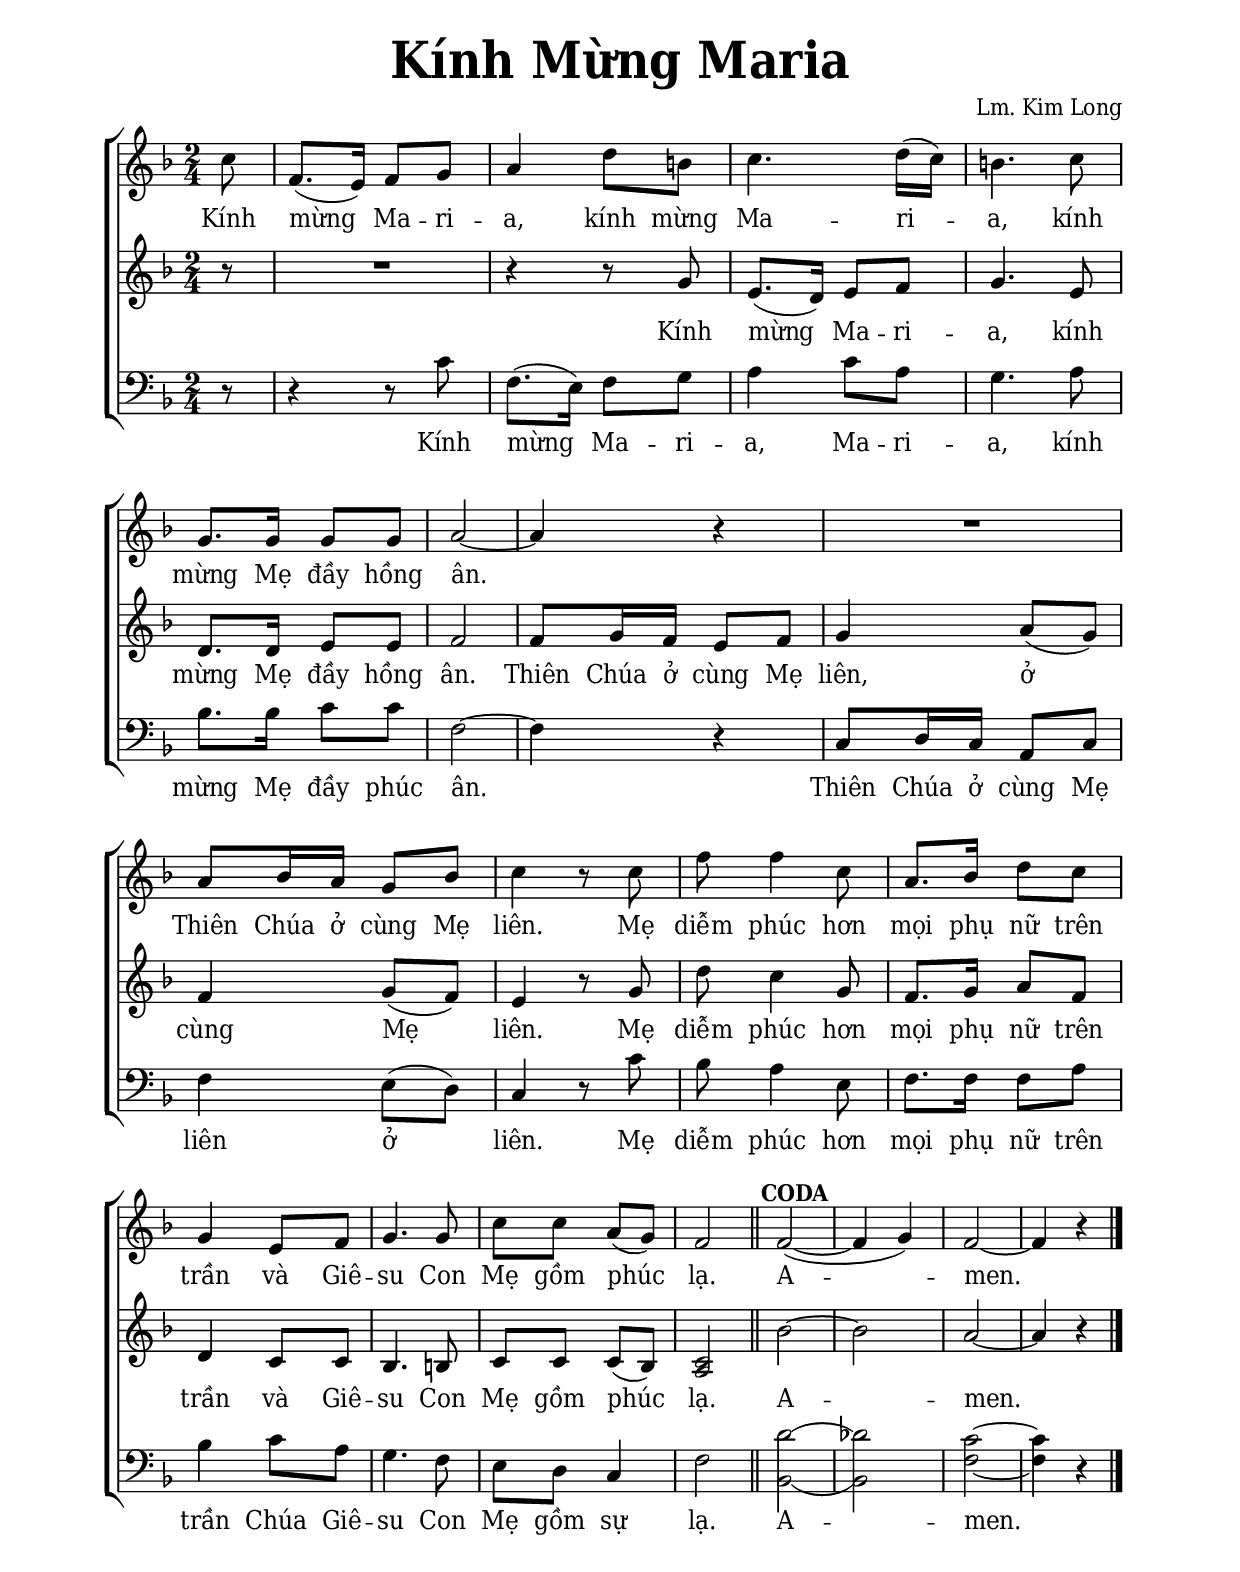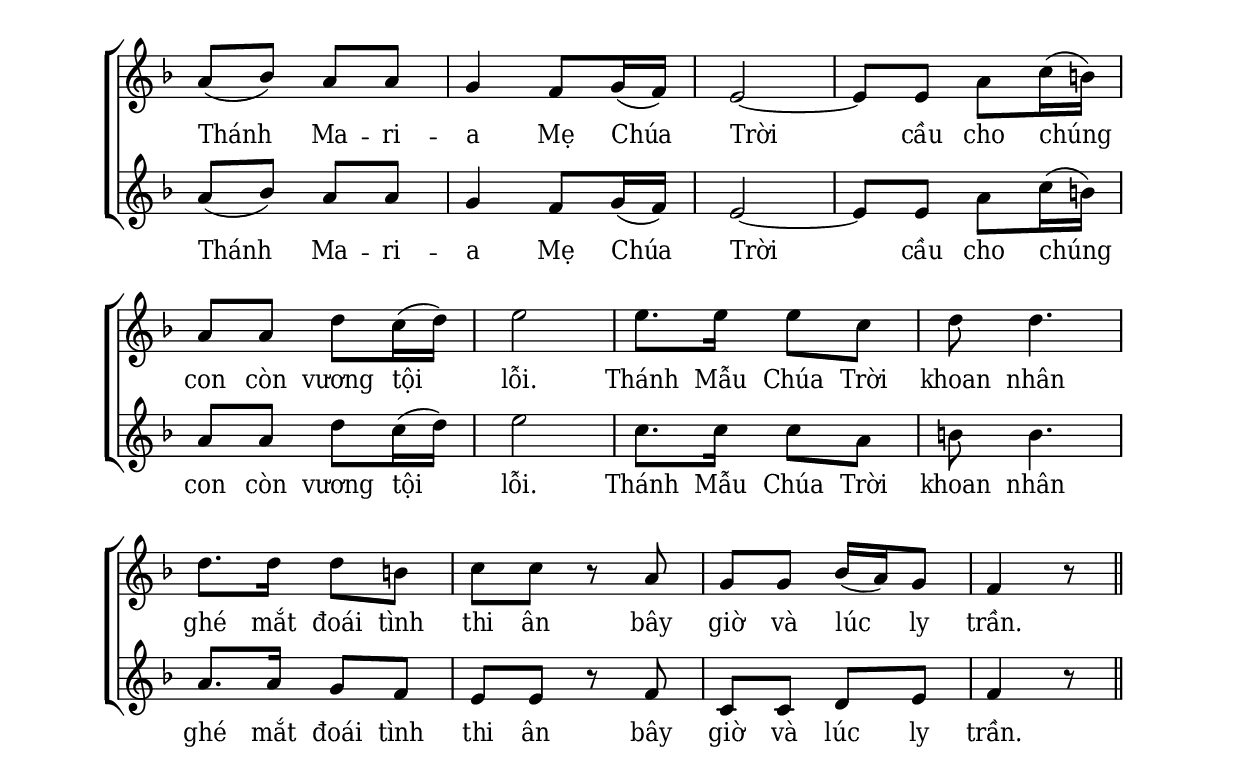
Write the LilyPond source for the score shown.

% Cài đặt chung
\version "2.22.1"
\include "english.ly"

\header {
  title = \markup { \fontsize #3 "Kính Mừng Maria" }
  composer = "Lm. Kim Long"
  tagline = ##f
}

% Đổi kích thước nốt cho bè phụ
notBePhu =
#(define-music-function (font-size music) (number? ly:music?)
   (for-some-music
     (lambda (m)
       (if (music-is-of-type? m 'rhythmic-event)
           (begin
             (set! (ly:music-property m 'tweaks)
                   (cons `(font-size . ,font-size)
                         (ly:music-property m 'tweaks)))
             #t)
           #f))
     music)
   music)

% Nhạc
nhacDiepKhucSop = \relative c'' {
  \partial 8 c8 |
  f,8. (e16) f8 g |
  a4 d8 b! |
  c4. d16 (c) |
  b!4. c8 |
  g8. g16 g8 g |
  a2 ~ |
  a4 r |
  R2
  a8 bf16 a g8 bf |
  c4 r8 c |
  f f4 c8 |
  a8. bf16 d8 c |
  g4 e8 f |
  g4. g8 |
  c c a (g) |
  f2 \bar "||"
  
  <>^\markup { \halign #-0.5 \bold "CODA" }
  f2 ~ ( |
  f4 g) |
  f2 ~ |
  f4 r \bar "|." \break
  
  a8 (bf) a a |
  g4 f8 g16 (f) |
  e2 ~ |
  e8 e a c16 (b!) |
  a8 a d c16 (d) |
  e2 |
  e8. e16 e8 c |
  d d4. |
  d8. d16 d8 b! |
  c c r a |
  g g bf16 (a) g8 |
  f4 r8 \bar "||"
}

nhacDiepKhucAlto = \relative c'' {
  r8 |
  R2
  r4 r8 g |
  e8. (d16) e8 f |
  g4. e8 |
  d8. d16 e8 e |
  f2 |
  f8 g16 f e8 f |
  g4 a8 (g) |
  f4 g8 (f) |
  e4 r8 g |
  d' c4 g8 |
  f8. g16 a8 f |
  d4 c8 c |
  bf4. b!8 |
  c c c (bf) |
  <c a>2
  
  bf'2 ~ |
  bf |
  a ~ |
  a4 r |
  
  a8 (bf) a a |
  g4 f8 g16 (f) |
  e2 ~ |
  e8 e a c16 (b!) |
  a8 a d c16 (d) |
  e2 |
  c8. c16 c8 a |
  b! b4. |
  a8. a16 g8 f |
  e e r f |
  c c d e |
  f4 r8
}

nhacDiepKhucBas = \relative c' {
  r8 |
  r4 r8 c |
  f,8. (e16) f8 g |
  a4 c8 a |
  g4. a8 |
  bf8. bf16 c8 c |
  f,2 ~ |
  f4 r |
  c8 d16 c a8 c |
  f4 e8 (d) |
  c4 r8 c' |
  bf a4 e8 |
  f8. f16 f8 a |
  bf4 c8 a |
  g4. f8 |
  e d c4 |
  f2 |
  
  <d'\=1^( bf,\=2_(>2 |
  <df\=1) bf,\=2)>2 |
  <c f,>2 ~ |
  <c f,>4 r
}

% Lời
loiDiepKhucSop = \lyricmode {
  Kính mừng Ma -- ri -- a, kính mừng Ma -- ri -- a,
  kính mừng Mẹ đầy hồng ân.
  Thiên Chúa ở cùng Mẹ liên.
  Mẹ diễm phúc hơn mọi phụ nữ trên trần
  và Giê -- su Con Mẹ gồm phúc lạ.
  A -- men.
  Thánh Ma -- ri -- a Mẹ Chúa Trời cầu cho chúng con
  còn vương tội lỗi.
  Thánh Mẫu Chúa Trời khoan nhân ghé mắt đoái tình
  thi ân bây giờ và lúc ly trần.
}

loiDiepKhucAlto = \lyricmode {
  Kính mừng Ma -- ri -- a, kính mừng Mẹ đầy hồng ân.
  Thiên Chúa ở cùng Mẹ liên, ở cùng Mẹ liên.
  Mẹ diễm phúc hơn mọi phụ nữ trên trần
  và Giê -- su Con Mẹ gồm phúc lạ.
  A -- men.
  Thánh Ma -- ri -- a Mẹ Chúa Trời cầu cho chúng con
  còn vương tội lỗi.
  Thánh Mẫu Chúa Trời khoan nhân ghé mắt đoái tình
  thi ân bây giờ và lúc ly trần.
}

loiDiepKhucBas = \lyricmode {
  Kính mừng Ma -- ri -- a, Ma -- ri -- a,
  kính mừng Mẹ đầy phúc ân.
  Thiên Chúa ở cùng Mẹ liên ở liên.
  Mẹ diễm phúc hơn mọi phụ nữ trên trần
  Chúa Giê -- su Con Mẹ gồm sự lạ.
  A -- men.
}

% Dàn trang
\paper {
  #(set-paper-size "a4")
  top-margin = 20\mm
  bottom-margin = 20\mm
  left-margin = 20\mm
  right-margin = 20\mm
  indent = #0
  #(define fonts
    (make-pango-font-tree
      "Deja Vu Serif Condensed"
      "Deja Vu Serif Condensed"
      "Deja Vu Serif Condensed"
      (/ 20 20)))
  print-page-number = #f
  %page-count = #2
  %systems-per-page = 5
}

TongNhip = {
  \key f \major \time 2/4
  \set Timing.beamExceptions = #'()
  \set Timing.baseMoment = #(ly:make-moment 1/4)
}

\score {
  \new ChoirStaff <<
    \new Staff <<
        \clef treble
        \new Voice = beSop {
          \TongNhip \nhacDiepKhucSop
        }
      \new Lyrics \lyricsto beSop \loiDiepKhucSop
    >>
    \new Staff <<
        \clef treble
        \new Voice = beAlto {
          \TongNhip \nhacDiepKhucAlto
        }
      \new Lyrics \lyricsto beAlto \loiDiepKhucAlto
    >>
    \new Staff <<
        \clef "bass"
        \new Voice = beBas {
          \TongNhip \nhacDiepKhucBas
        }
      \new Lyrics \lyricsto beBas \loiDiepKhucBas
    >>
  >>
  \layout {
    \override Lyrics.LyricSpace.minimum-distance = #1.5
    \override LyricHyphen.minimum-distance = #1.5
    \override Score.BarNumber.break-visibility = ##(#f #f #f)
    \override Score.SpacingSpanner.uniform-stretching = ##t
  }
}
